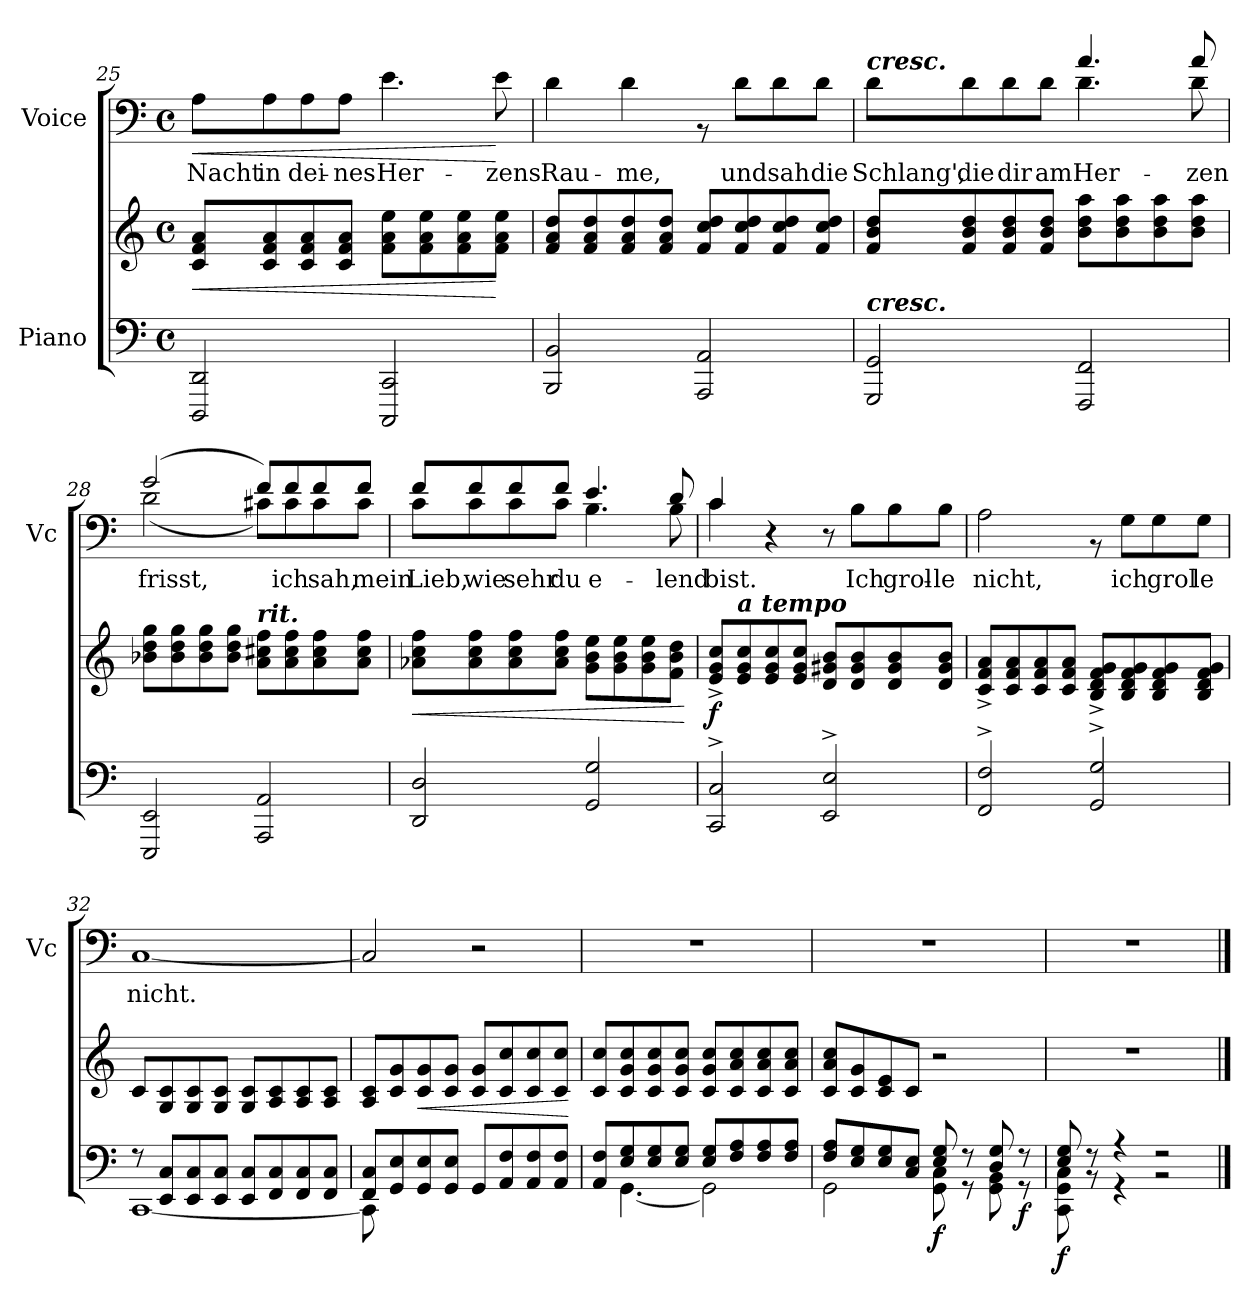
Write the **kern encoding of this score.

**kern	**kern	**dynam	**kern	**text	**dynam
*part2	*part2	*part2	*part1	*part1	*part1
*staff3	*staff2	*staff2/3	*staff1	*staff1	*staff1
*I"Piano	*	*	*I"Voice	*	*
*	*	*	*I'Vc	*	*
!!LO:PB:g=z
*clefF4	*clefG2	*	*clefF4	*	*
*k[]	*k[]	*	*k[]	*	*
*M4/4	*M4/4	*	*M4/4	*	*
*met(c)	*met(c)	*	*met(c)	*	*
=25	=25	=25	=25	=25	=25
!	!	!LO:HP:b	!	!LO:LY:b	!LO:HP:b
*	*	*	*^	*	*
2DDD/ 2DD/	8c/ 8f/ 8a/L	<	1ryy	8A\L	Nacht	<
!	!	!	!	!	!LO:LY:b	!
.	8c/ 8f/ 8a/	.	.	8A\	in	.
!	!	!	!	!	!LO:LY:b	!
.	8c/ 8f/ 8a/	.	.	8A\	dei-	.
!	!	!	!	!	!LO:LY:b	!
.	8c/ 8f/ 8a/J	.	.	8A\J	-nes	.
!	!	!	!	!	!LO:LY:b	!
2CCC/ 2CC/	8f\ 8a\ 8ee\L	.	.	4.e\	Her-	.
.	8f\ 8a\ 8ee\	.	.	.	.	.
.	8f\ 8a\ 8ee\	.	.	.	.	.
!	!	!	!	!	!LO:LY:b	!
.	8f\ 8a\ 8ee\J	[	.	8e\	-zens	[
=26	=26	=26	=26	=26	=26	=26
!	!	!	!	!	!LO:LY:b	!
2BBB/ 2BB/	8f/ 8a/ 8dd/L	.	1ryy	4d\	Rau-	.
.	8f/ 8a/ 8dd/	.	.	.	.	.
!	!	!	!	!	!LO:LY:b	!
.	8f/ 8a/ 8dd/	.	.	4d\	-me,	.
.	8f/ 8a/ 8dd/J	.	.	.	.	.
2AAA/ 2AA/	8f/ 8cc/ 8dd/L	.	.	8r	.	.
!	!	!	!	!	!LO:LY:b	!
.	8f/ 8cc/ 8dd/	.	.	8d\L	und	.
!	!	!	!	!	!LO:LY:b	!
.	8f/ 8cc/ 8dd/	.	.	8d\	sah	.
!	!	!	!	!	!LO:LY:b	!
.	8f/ 8cc/ 8dd/J	.	.	8d\J	die	.
=27	=27	=27	=27	=27	=27	=27
!	!	!	!LO:TX:a:Bi:t=cresc.	!	!	!
!LO:TX:a:Bi:t=cresc.	!	!	!	!	!	!
!	!	!	!	!	!LO:LY:b	!
2GGG/ 2GG/	8f/ 8b/ 8dd/L	.	2ryy	8d\L	Schlang',	.
!	!	!	!	!	!LO:LY:b	!
.	8f/ 8b/ 8dd/	.	.	8d\	die	.
!	!	!	!	!	!LO:LY:b	!
.	8f/ 8b/ 8dd/	.	.	8d\	dir	.
!	!	!	!	!	!LO:LY:b	!
.	8f/ 8b/ 8dd/J	.	.	8d\J	am	.
!	!	!	!	!	!LO:LY:b	!
2FFF/ 2FF/	8b\ 8dd\ 8aa\L	.	4.a!/	4.d\	Her-	.
.	8b\ 8dd\ 8aa\	.	.	.	.	.
.	8b\ 8dd\ 8aa\	.	.	.	.	.
!	!	!	!	!	!LO:LY:b	!
.	8b\ 8dd\ 8aa\J	.	8a!/	8d\	-zen	.
!!LO:LB:g=z	!!
=28	=28	=28	=28	=28	=28	=28
*	*	*	*MM77	*	*	*
*^	*	*	*	*	*	*
!	!	!	!	!	!	!LO:LY:b	!
2EEE/ 2EE/	1ryy	8b-X\ 8dd\ 8gg\L	.	(>2g!/	(<2d\	frisst,	.
.	.	8b-\ 8dd\ 8gg\	.	.	.	.	.
.	.	8b-\ 8dd\ 8gg\	.	.	.	.	.
.	.	8b-\ 8dd\ 8gg\J	.	.	.	.	.
*	*	*	*	*MM74	*	*	*
!	!	!LO:TX:a:Bi:t=rit.	!	!	!	!	!
2AAA/ 2AA/	.	8a\ 8cc#X\ 8ff\L	.	8f!/L)	8c#X\L)	.	.
*	*	*	*	*MM73	*	*	*
!	!	!	!	!	!	!LO:LY:b	!
.	.	8a\ 8cc#\ 8ff\	.	8f!/	8c#\	ich	.
*	*	*	*	*MM72	*	*	*
!	!	!	!	!	!	!LO:LY:b	!
.	.	8a\ 8cc#\ 8ff\	.	8f!/	8c#\	sah,	.
*	*	*	*	*MM72	*	*	*
!	!	!	!	!	!	!LO:LY:b	!
.	.	8a\ 8cc#\ 8ff\J	.	8f!/J	8c#\J	mein	.
=29	=29	=29	=29	=29	=29	=29	=29
!	!	!	!LO:HP:b	!	!	!LO:LY:b	!
2DD/ 2D/	1ryy	8a-X\ 8cc\ 8ff\L	<	8f!/L	8c\L	Lieb,	.
!	!	!	!	!	!	!LO:LY:b	!
.	.	8a-\ 8cc\ 8ff\	.	8f!/	8c\	wie	.
!	!	!	!	!	!	!LO:LY:b	!
.	.	8a-\ 8cc\ 8ff\	.	8f!/	8c\	sehr	.
!	!	!	!	!	!	!LO:LY:b	!
.	.	8a-\ 8cc\ 8ff\J	.	8f!/J	8c\J	du	.
!	!	!	!	!	!	!LO:LY:b	!
2GG/ 2G/	.	8g\ 8b\ 8ee\L	.	4.e!/	4.B\	e-	.
.	.	8g\ 8b\ 8ee\	.	.	.	.	.
.	.	8g\ 8b\ 8ee\	.	.	.	.	.
!	!	!	!	!	!	!LO:LY:b	!
.	.	8f\ 8b\ 8dd\J	.	8d!/	8B\	-lend	.
*v	*v	*	*	*v	*v	*	*
.	.	[	.	.	.
=30	=30	=30	=30	=30	=30
*	*	*	*MM80	*	*
*^	*	*	*^	*	*
!	!	!	!LO:DY:b	!	!	!LO:LY:b	!
2CC/^ 2C/^	1ryy	8e/^ 8g/^ 8cc/^L	f	4c!/	4c\	bist.	.
!	!	!LO:TX:a:Bi:t=a tempo	!	!	!	!	!
.	.	8e/ 8g/ 8cc/	.	.	.	.	.
.	.	8e/ 8g/ 8cc/	.	2.ryy	4r	.	.
.	.	8e/ 8g/ 8cc/J	.	.	.	.	.
2EE/^ 2E/^	.	8d/ 8g#X/ 8b/L	.	.	8r	.	.
!	!	!	!	!	!	!LO:LY:b	!
.	.	8d/ 8g#/ 8b/	.	.	8B\L	Ich	.
!	!	!	!	!	!	!LO:LY:b	!
.	.	8d/ 8g#/ 8b/	.	.	8B\	grol-	.
!	!	!	!	!	!	!LO:LY:b	!
.	.	8d/ 8g#/ 8b/J	.	.	8B\J	-le	.
=31	=31	=31	=31	=31	=31	=31	=31
!	!	!	!	!	!	!LO:LY:b	!
2FF/^ 2F/^	1ryy	8c/^ 8f/^ 8a/^L	.	1ryy	2A\	nicht,	.
.	.	8c/ 8f/ 8a/	.	.	.	.	.
.	.	8c/ 8f/ 8a/	.	.	.	.	.
.	.	8c/ 8f/ 8a/J	.	.	.	.	.
2GG/^ 2G/^	.	8B/^ 8d/^ 8f/^ 8g/^L	.	.	8r	.	.
!	!	!	!	!	!	!LO:LY:b	!
.	.	8B/ 8d/ 8f/ 8g/	.	.	8G\L	ich	.
!	!	!	!	!	!	!LO:LY:b	!
.	.	8B/ 8d/ 8f/ 8g/	.	.	8G\	grol	.
!	!	!	!	!	!	!LO:LY:b	!
.	.	8B/ 8d/ 8f/ 8g/J	.	.	8G\J	-le	.
!!LO:LB:g=z
=32	=32	=32	=32	=32	=32	=32	=32
!	!	!	!	!	!	!LO:LY:b	!
*	*	*	*	*v	*v	*	*
8r	[1CC	8c/L	.	[1C	nicht.	.
8EE/ 8C/L	.	8G/ 8c/	.	.	.	.
8EE/ 8C/	.	8G/ 8c/	.	.	.	.
8EE/ 8C/J	.	8G/ 8c/J	.	.	.	.
8EE/ 8C/L	.	8G/ 8c/L	.	.	.	.
8FF/ 8C/	.	8A/ 8c/	.	.	.	.
8FF/ 8C/	.	8A/ 8c/	.	.	.	.
8FF/ 8C/J	.	8A/ 8c/J	.	.	.	.
=33	=33	=33	=33	=33	=33	=33
8FF/ 8C/L	8CC\]	8A/ 8c/L	.	2C/]	.	.
8GG/ 8E/	8ryy	8c/ 8g/	.	.	.	.
!	!	!	!LO:HP:b	!	!	!
8GG/ 8E/	4ryy	8c/ 8g/	<	.	.	.
8GG/ 8E/J	.	8c/ 8g/J	.	.	.	.
8GG/L	2ryy	8c/ 8g/L	.	2r	.	.
8AA/ 8F/	.	8c/ 8cc/	.	.	.	.
8AA/ 8F/	.	8c/ 8cc/	.	.	.	.
8AA/ 8F/J	.	8c/ 8cc/J	.	.	.	.
*v	*v	*	*	*	*	*
.	.	[	.	.	.
=34	=34	=34	=34	=34	=34
*^	*	*	*	*	*
8AA/ 8F/L	8ryy	8c/ 8cc/L	.	1r	.	.
8E/ 8G/	[4.GG\	8c/ 8g/ 8cc/	.	.	.	.
8E/ 8G/	.	8c/ 8g/ 8cc/	.	.	.	.
8E/ 8G/J	.	8c/ 8g/ 8cc/J	.	.	.	.
8E/ 8G/L	2GG\]	8c/ 8g/ 8cc/L	.	.	.	.
8F/ 8A/	.	8c/ 8a/ 8cc/	.	.	.	.
8F/ 8A/	.	8c/ 8a/ 8cc/	.	.	.	.
8F/ 8A/J	.	8c/ 8a/ 8cc/J	.	.	.	.
=35	=35	=35	=35	=35	=35	=35
*	*	*	*	*MM79	*	*
*	*	*	*	*^	*	*
*	*	*	*	*	*^	*	*
*	*	*	*	*	*	*^	*	*
*	*	*	*	*	*	*	*^	*	*
*	*	*	*	*	*	*	*	*^	*	*
*	*	*	*	*	*	*	*	*	*^	*	*
8F/ 8A/L	2GG\	8c/ 8a/ 8cc/L	.	1r	8ryy	4ryy	4.ryy	2ryy	2ryy	2.ryy	.	.
*	*	*	*	*MM77	*	*	*	*	*	*	*	*
8E/ 8G/	.	8c/ 8g/	.	.	2..ryy	.	.	.	.	.	.	.
*	*	*	*	*MM76	*	*	*	*	*	*	*	*
8E/ 8G/	.	8c/ 8e/	.	.	.	2.ryy	.	.	.	.	.	.
*	*	*	*	*MM74	*	*	*	*	*	*	*	*
8C/ 8E/J	.	8c/J	.	.	.	.	2ryy	.	.	.	.	.
*	*	*	*	*MM73	*	*	*	*	*	*	*	*
!	!	!	!LO:DY:b=2	!	!	!	!	!	!	!	!	!
8E/ 8G/	8GG\ 8C\	2r	f	.	.	.	.	2ryy	8ryy	.	.	.
*	*	*	*	*MM71	*	*	*	*	*	*	*	*
8r	8r	.	.	.	.	.	.	.	4.ryy	.	.	.
*	*	*	*	*MM70	*	*	*	*	*	*	*	*
8D/ 8G/	8GG\ 8BB\	.	.	.	.	.	.	.	.	4ryy	.	.
*	*	*	*	*MM68	*	*	*	*	*	*	*	*
!	!	!	!LO:DY:b=2	!	!	!	!	!	!	!	!	!
8r	8r	.	f	.	.	.	8ryy	.	.	.	.	.
*	*	*	*	*v	*v	*v	*v	*v	*v	*v	*	*
=36	=36	=36	=36	=36	=36	=36
*	*	*	*	*MM68	*	*
*	*	*	*	*^	*	*
*	*	*	*	*	*^	*	*
*	*	*	*	*	*	*^	*	*
*	*	*	*	*	*	*	*^	*	*
*	*	*	*	*	*	*	*	*^	*	*
*	*	*	*	*	*	*	*	*	*^	*	*
!	!	!	!LO:DY:b=2	!	!	!	!	!	!	!	!	!
*	*	*	*	*v	*v	*v	*v	*v	*v	*v	*	*
8E/ 8G/	8CC\ 8GG\ 8C\	1r	f	1r	.	.
8r	8r	.	.	.	.	.
4r	4r	.	.	.	.	.
2r	2r	.	.	.	.	.
*v	*v	*	*	*	*	*
==	==	==	==	==	==
*-	*-	*-	*-	*-	*-
